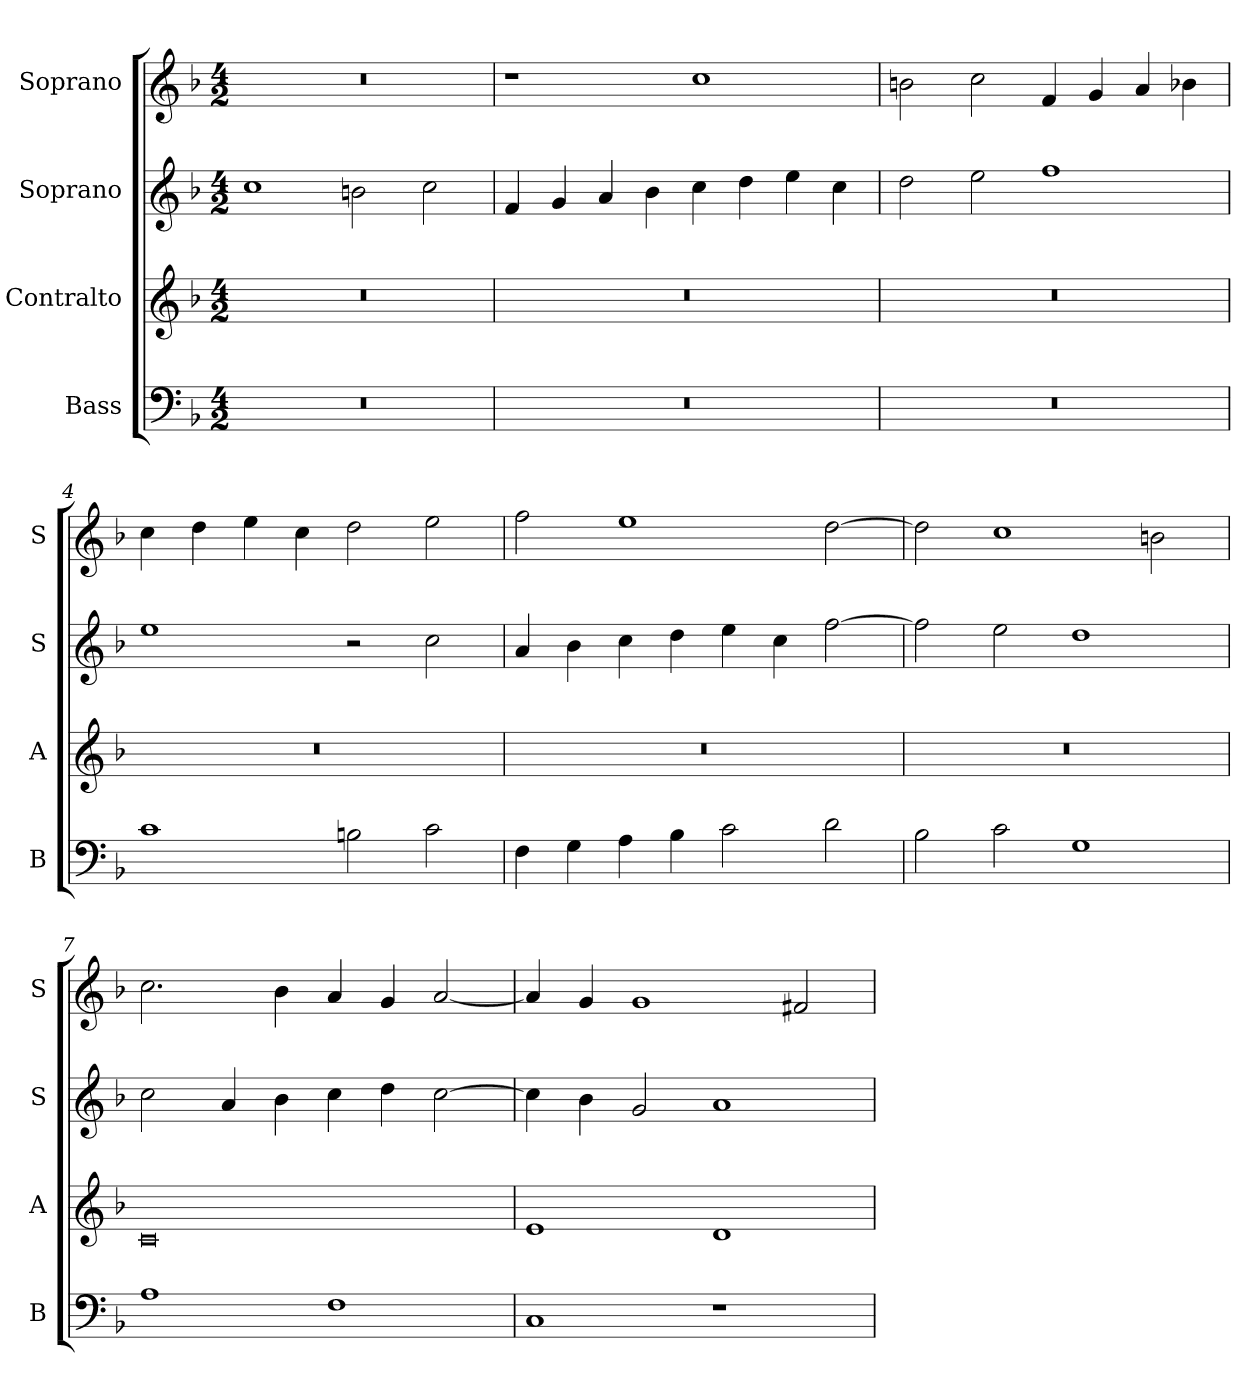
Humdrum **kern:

**kern	**kern	**kern	**kern
*part4	*part3	*part2	*part1
*staff4	*staff3	*staff2	*staff1
*I"Bass	*I"Contralto	*I"Soprano	*I"Soprano
*I'B	*I'A	*I'S	*I'S
*clefF4	*clefG2	*clefG2	*clefG2
*k[b-]	*k[b-]	*k[b-]	*k[b-]
*M4/2	*M4/2	*M4/2	*M4/2
=1	=1	=1	=1
0r	0r	1cc	0r
.	.	2bn	.
.	.	2cc	.
=2	=2	=2	=2
0r	0r	4f	1r
.	.	4g	.
.	.	4a	.
.	.	4b-	.
.	.	4cc	1cc
.	.	4dd	.
.	.	4ee	.
.	.	4cc	.
=3	=3	=3	=3
0r	0r	2dd	2bn
.	.	2ee	2cc
.	.	1ff	4f
.	.	.	4g
.	.	.	4a
.	.	.	4b-X
=4	=4	=4	=4
1c	0r	1ee	4cc
.	.	.	4dd
.	.	.	4ee
.	.	.	4cc
2Bn	.	2r	2dd
2c	.	2cc	2ee
=5	=5	=5	=5
4F	0r	4a	2ff
4G	.	4b-	.
4A	.	4cc	1ee
4B-	.	4dd	.
2c	.	4ee	.
.	.	4cc	.
2d	.	[2ff	[2dd
=6	=6	=6	=6
2B-	0r	2ff]	2dd]
2c	.	2ee	1cc
1G	.	1dd	.
.	.	.	2bn
=7	=7	=7	=7
1A	0c	2cc	2.cc
.	.	4a	.
.	.	4b-	4b-
1F	.	4cc	4a
.	.	4dd	4g
.	.	[2cc	[2a
=8	=8	=8	=8
1C	1e	4cc]	4a]
.	.	4b-	4g
.	.	2g	1g
1r	1d	1a	.
.	.	.	2f#X
=	=	=	=
*-	*-	*-	*-
